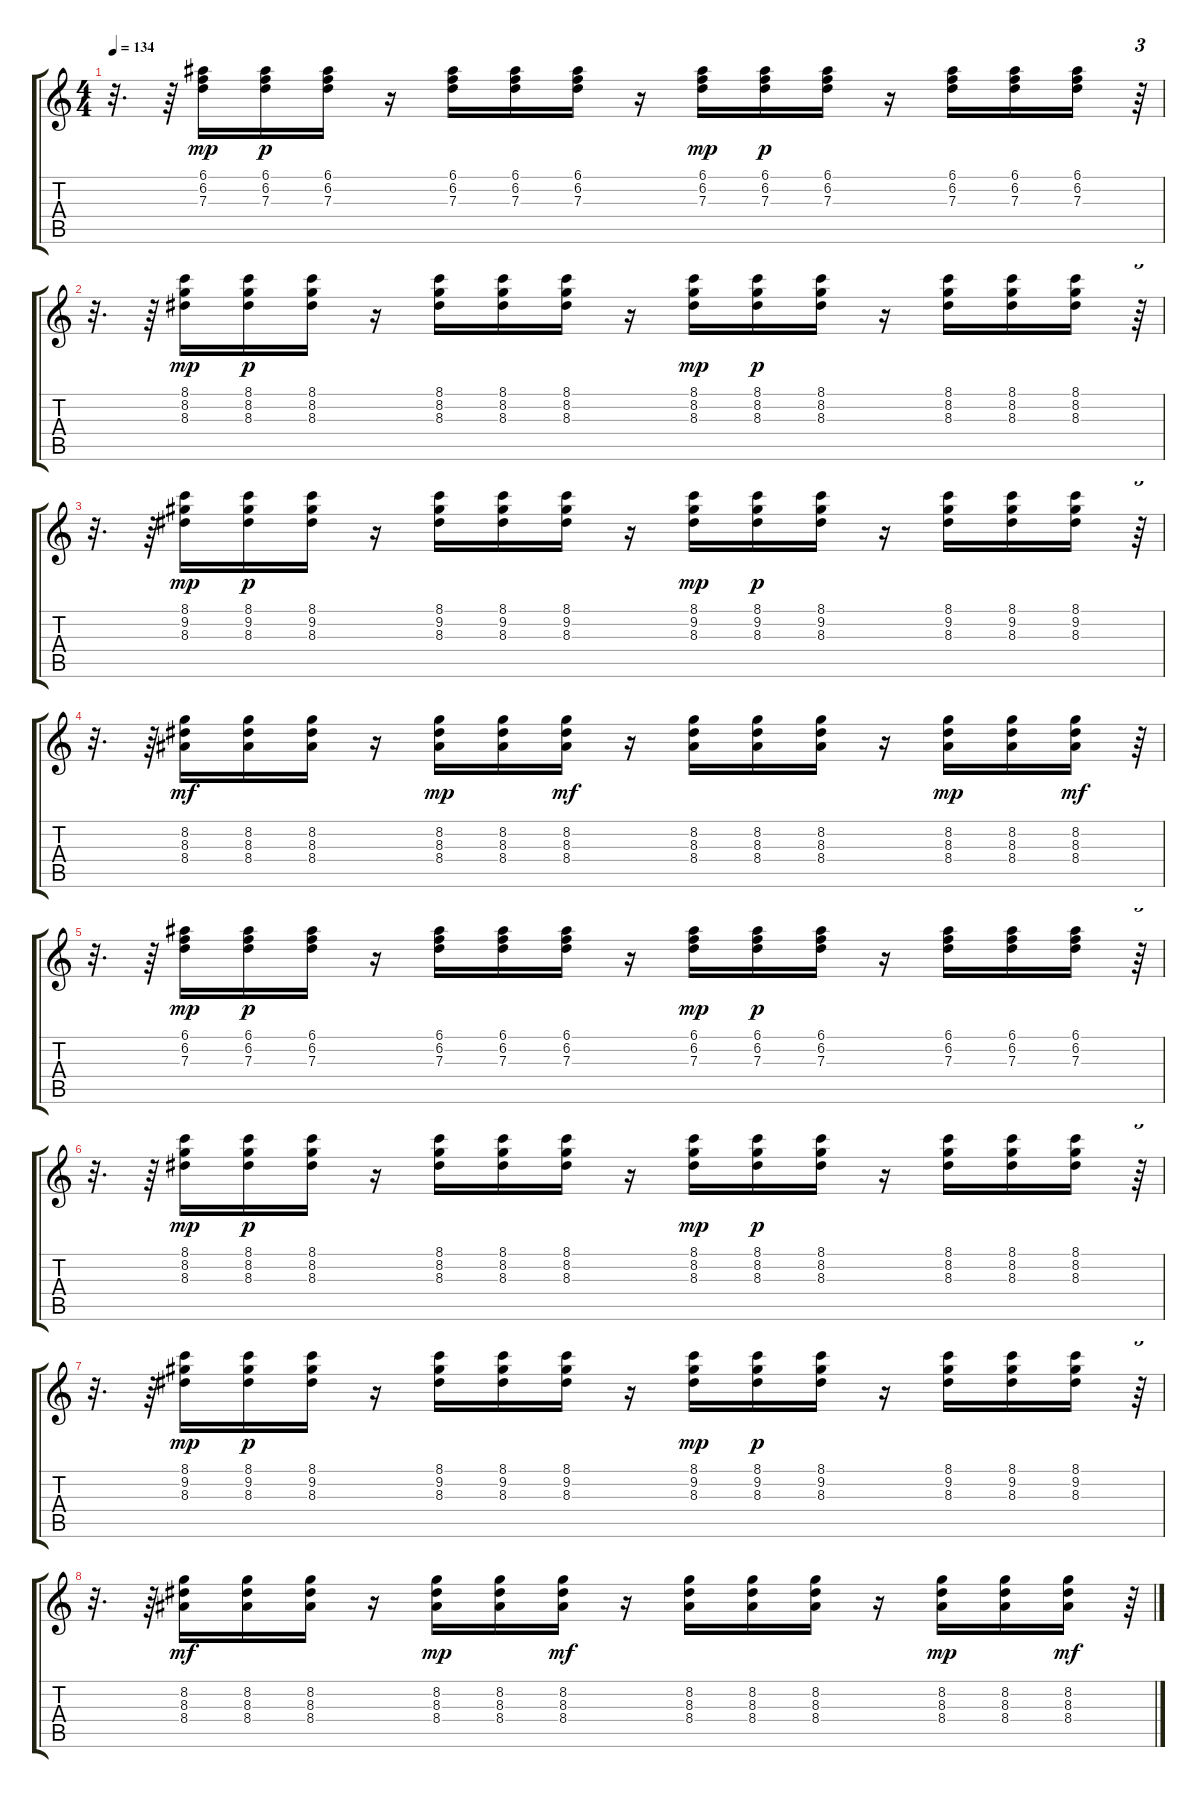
\track "" {instrument acousticguitarsteel}
\staff {score tabs}
\tuning (E4 B3 G3 D3 A2 E2) {hide}
\ts (4 4)
\tempo 134
\clef g2
\ks c
r.32{d dy mf} r.64 (6.1 6.2 7.3).16{dy mp} (6.1 6.2 7.3).16{dy p} (6.1 6.2 7.3).16 r.16 (6.1 6.2 7.3).16 (6.1 6.2 7.3).16 (6.1 6.2 7.3).16 r.16 (6.1 6.2 7.3).16{dy mp} (6.1 6.2 7.3).16{dy p} (6.1 6.2 7.3).16 r.16 (6.1 6.2 7.3).16 (6.1 6.2 7.3).16 (6.1 6.2 7.3).16 r.64{tu (3 2)} |
r.32{d} r.64 (8.1 8.2 8.3).16{dy mp} (8.1 8.2 8.3).16{dy p} (8.1 8.2 8.3).16 r.16 (8.1 8.2 8.3).16 (8.1 8.2 8.3).16 (8.1 8.2 8.3).16 r.16 (8.1 8.2 8.3).16{dy mp} (8.1 8.2 8.3).16{dy p} (8.1 8.2 8.3).16 r.16 (8.1 8.2 8.3).16 (8.1 8.2 8.3).16 (8.1 8.2 8.3).16 r.64{tu (3 2)} |
r.32{d} r.64 (8.1 9.2 8.3).16{dy mp} (8.1 9.2 8.3).16{dy p} (8.1 9.2 8.3).16 r.16 (8.1 9.2 8.3).16 (8.1 9.2 8.3).16 (8.1 9.2 8.3).16 r.16 (8.1 9.2 8.3).16{dy mp} (8.1 9.2 8.3).16{dy p} (8.1 9.2 8.3).16 r.16 (8.1 9.2 8.3).16 (8.1 9.2 8.3).16 (8.1 9.2 8.3).16 r.64{tu (3 2)} |
r.32{d} r.64 (8.2 8.3 8.4).16{dy mf} (8.2 8.3 8.4).16 (8.2 8.3 8.4).16 r.16 (8.2 8.3 8.4).16{dy mp} (8.2 8.3 8.4).16 (8.2 8.3 8.4).16{dy mf} r.16 (8.2 8.3 8.4).16 (8.2 8.3 8.4).16 (8.2 8.3 8.4).16 r.16 (8.2 8.3 8.4).16{dy mp} (8.2 8.3 8.4).16 (8.2 8.3 8.4).16{dy mf} r.64{tu (3 2)} |
r.32{d} r.64 (6.1 6.2 7.3).16{dy mp} (6.1 6.2 7.3).16{dy p} (6.1 6.2 7.3).16 r.16 (6.1 6.2 7.3).16 (6.1 6.2 7.3).16 (6.1 6.2 7.3).16 r.16 (6.1 6.2 7.3).16{dy mp} (6.1 6.2 7.3).16{dy p} (6.1 6.2 7.3).16 r.16 (6.1 6.2 7.3).16 (6.1 6.2 7.3).16 (6.1 6.2 7.3).16 r.64{tu (3 2)} |
r.32{d} r.64 (8.1 8.2 8.3).16{dy mp} (8.1 8.2 8.3).16{dy p} (8.1 8.2 8.3).16 r.16 (8.1 8.2 8.3).16 (8.1 8.2 8.3).16 (8.1 8.2 8.3).16 r.16 (8.1 8.2 8.3).16{dy mp} (8.1 8.2 8.3).16{dy p} (8.1 8.2 8.3).16 r.16 (8.1 8.2 8.3).16 (8.1 8.2 8.3).16 (8.1 8.2 8.3).16 r.64{tu (3 2)} |
r.32{d} r.64 (8.1 9.2 8.3).16{dy mp} (8.1 9.2 8.3).16{dy p} (8.1 9.2 8.3).16 r.16 (8.1 9.2 8.3).16 (8.1 9.2 8.3).16 (8.1 9.2 8.3).16 r.16 (8.1 9.2 8.3).16{dy mp} (8.1 9.2 8.3).16{dy p} (8.1 9.2 8.3).16 r.16 (8.1 9.2 8.3).16 (8.1 9.2 8.3).16 (8.1 9.2 8.3).16 r.64{tu (3 2)} |
r.32{d} r.64 (8.2 8.3 8.4).16{dy mf} (8.2 8.3 8.4).16 (8.2 8.3 8.4).16 r.16 (8.2 8.3 8.4).16{dy mp} (8.2 8.3 8.4).16 (8.2 8.3 8.4).16{dy mf} r.16 (8.2 8.3 8.4).16 (8.2 8.3 8.4).16 (8.2 8.3 8.4).16 r.16 (8.2 8.3 8.4).16{dy mp} (8.2 8.3 8.4).16 (8.2 8.3 8.4).16{dy mf} r.64{tu (3 2)}
